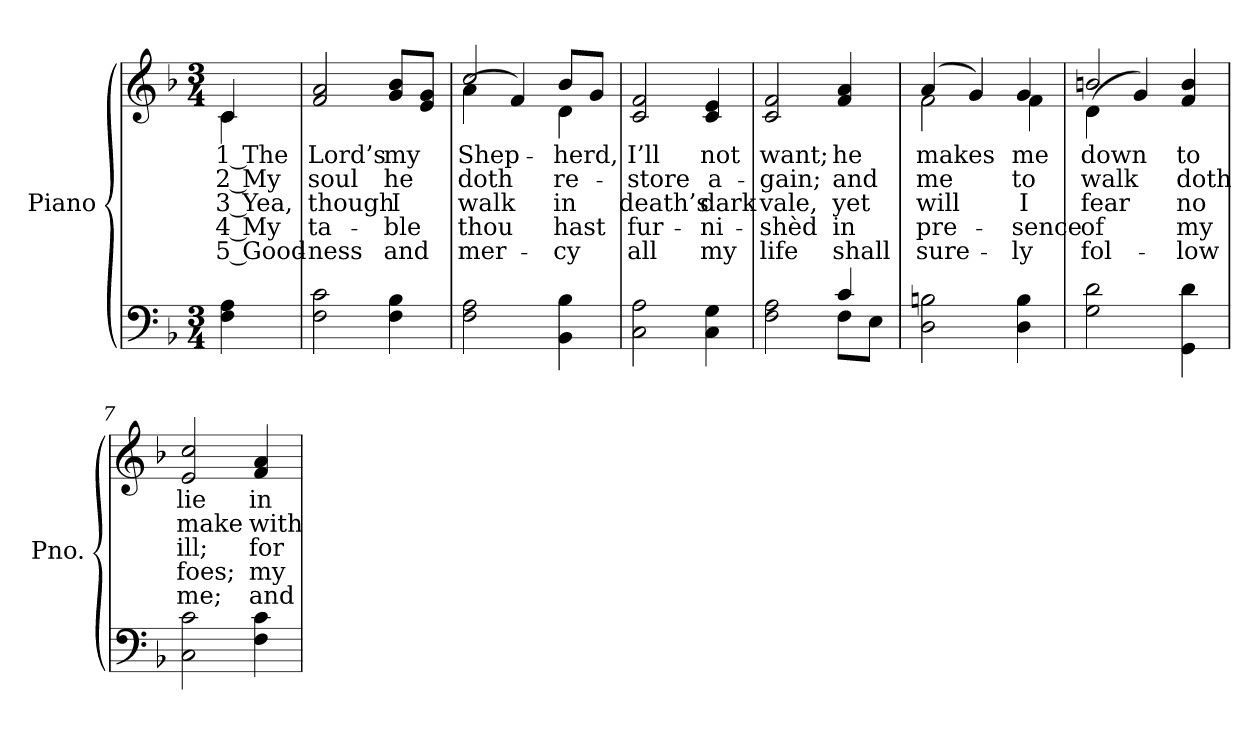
**kern	**kern	**text	**text	**text	**text	**text
*part2	*part1	*part1	*part1	*part1	*part1	*part1
*staff2	*staff1	*staff1	*staff1	*staff1	*staff1	*staff1
*I"Piano	*I"Piano	*	*	*	*	*
*I'Pno.	*I'Pno.	*	*	*	*	*
!!LO:PB:g=z
*clefF4	*clefG2	*	*	*	*	*
*k[b-]	*k[b-]	*	*	*	*	*
*F:	*F:	*	*	*	*	*
*M3/4	*M3/4	*	*	*	*	*
=	=	=	=	=	=	=
!	!	!LO:LY:b:color=#000000	!LO:LY:b:color=#000000	!LO:LY:b:color=#000000	!LO:LY:b:color=#000000	!LO:LY:b:color=#000000
*	*^	*	*	*	*	*
4Fi\ 4Ai	4ci/	4ci\	1 The	2 My	3 Yea,	4 My	5 Good-
*	*v	*v	*	*	*	*	*
=1	=1	=1	=1	=1	=1	=1
*	*^	*	*	*	*	*
!	!	!	!LO:LY:b:color=#000000	!LO:LY:b:color=#000000	!LO:LY:b:color=#000000	!LO:LY:b:color=#000000	!LO:LY:b:color=#000000
*	*v	*v	*	*	*	*	*
2Fi\ 2ci	2fi/ 2ai	Lord’s	soul	-though	ta-	-ness
!	!	!LO:LY:b:color=#000000	!LO:LY:b:color=#000000	!LO:LY:b:color=#000000	!LO:LY:b:color=#000000	!LO:LY:b:color=#000000
4Fi\ 4B-i	8gi/ 8b-i/L	my	he	I	ble	and
.	8ei/ 8gi/J	.	.	.	.	.
=2	=2	=2	=2	=2	=2	=2
!	!	!LO:LY:b:color=#000000	!LO:LY:b:color=#000000	!LO:LY:b:color=#000000	!LO:LY:b:color=#000000	!LO:LY:b:color=#000000
*	*^	*	*	*	*	*
2Fi\ 2Ai	2cci/	(4ai\	Shep-	doth	walk	thou	mer-
.	.	4fi/)	.	.	.	.	.
!	!	!	!LO:LY:b:color=#000000	!LO:LY:b:color=#000000	!LO:LY:b:color=#000000	!LO:LY:b:color=#000000	!LO:LY:b:color=#000000
4BB-i\ 4B-i	8b-i/L	4di\	-herd,	re-	-in	hast	cy
.	8gi/J	.	.	.	.	.	.
*	*v	*v	*	*	*	*	*
=3	=3	=3	=3	=3	=3	=3
!	!	!LO:LY:b:color=#000000	!LO:LY:b:color=#000000	!LO:LY:b:color=#000000	!LO:LY:b:color=#000000	!LO:LY:b:color=#000000
2Ci\ 2Ai	2ci/ 2fi	I’ll	-store	death’s	fur-	-all
!	!	!LO:LY:b:color=#000000	!LO:LY:b:color=#000000	!LO:LY:b:color=#000000	!LO:LY:b:color=#000000	!LO:LY:b:color=#000000
4Ci\ 4Gi	4ci/ 4ei	not	a-	dark	ni-	-my
=4	=4	=4	=4	=4	=4	=4
*^	*	*	*	*	*	*
!	!	!	!LO:LY:b:color=#000000	!LO:LY:b:color=#000000	!LO:LY:b:color=#000000	!LO:LY:b:color=#000000	!LO:LY:b:color=#000000
2Fi\ 2Ai	2ryy	2ci/ 2fi	want;	-gain;	vale,	shèd	life
!	!	!	!LO:LY:b:color=#000000	!LO:LY:b:color=#000000	!LO:LY:b:color=#000000	!LO:LY:b:color=#000000	!LO:LY:b:color=#000000
4ci/	8Fi\L	4fi/ 4ai	he	and	yet	in	shall
.	8Ei\J	.	.	.	.	.	.
*v	*v	*	*	*	*	*	*
!!LO:LB:g=z
=5	=5	=5	=5	=5	=5	=5
*^	*	*	*	*	*	*
!	!	!	!LO:LY:b:color=#000000	!LO:LY:b:color=#000000	!LO:LY:b:color=#000000	!LO:LY:b:color=#000000	!LO:LY:b:color=#000000
*v	*v	*^	*	*	*	*	*
2Di\ 2Bni	(4ai/	2fi\	makes	me	will	pre-	-sure-
.	4gi/)	.	.	.	.	.	.
!	!	!	!LO:LY:b:color=#000000	!LO:LY:b:color=#000000	!LO:LY:b:color=#000000	!LO:LY:b:color=#000000	!LO:LY:b:color=#000000
4Di\ 4Bi	4gi/	4fi\	me	to	-I	sence	ly
=6	=6	=6	=6	=6	=6	=6	=6
!	!	!	!LO:LY:b:color=#000000	!LO:LY:b:color=#000000	!LO:LY:b:color=#000000	!LO:LY:b:color=#000000	!LO:LY:b:color=#000000
2Gi\ 2di	2bni/	(4di\	down	walk	fear	of	fol-
.	.	4gi/)	.	.	.	.	.
!	!	!	!LO:LY:b:color=#000000	!LO:LY:b:color=#000000	!LO:LY:b:color=#000000	!LO:LY:b:color=#000000	!LO:LY:b:color=#000000
4GGi\ 4di	4fi/ 4bi	4ryy	to	doth	-no	my	low
*	*v	*v	*	*	*	*	*
=7	=7	=7	=7	=7	=7	=7
*	*^	*	*	*	*	*
!	!	!	!LO:LY:b:color=#000000	!LO:LY:b:color=#000000	!LO:LY:b:color=#000000	!LO:LY:b:color=#000000	!LO:LY:b:color=#000000
*	*v	*v	*	*	*	*	*
2Ci\ 2ci	2ei/ 2cci	lie	make	ill;	foes;	me;
!	!	!LO:LY:b:color=#000000	!LO:LY:b:color=#000000	!LO:LY:b:color=#000000	!LO:LY:b:color=#000000	!LO:LY:b:color=#000000
4Fi\ 4ci	4fi/ 4ai	in	with-	for	my	and
=	=	=	=	=	=	=
*-	*-	*-	*-	*-	*-	*-
